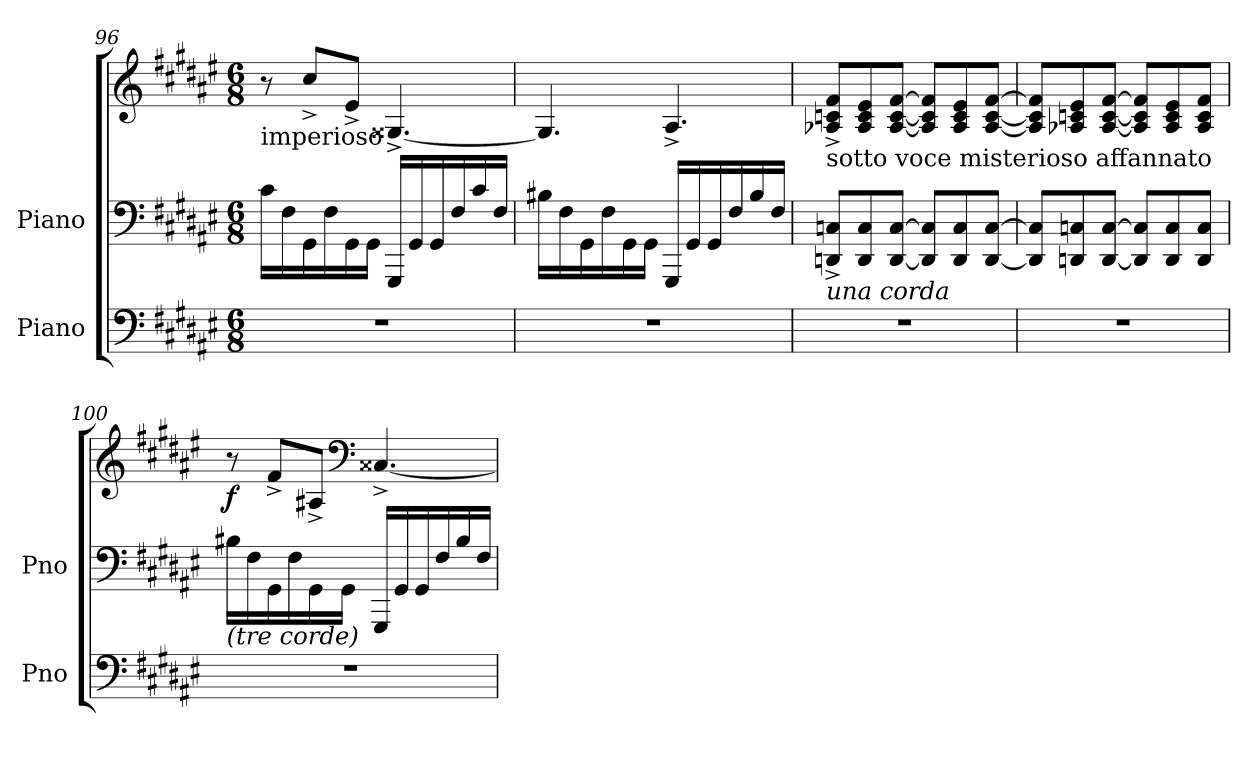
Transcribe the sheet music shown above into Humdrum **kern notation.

**kern	**kern	**kern	**dynam
*part2	*part1	*part1	*part1
*staff3	*staff2	*staff1	*staff1/2
*I"Piano	*I"Piano	*	*
*I'Pno	*I'Pno	*	*
*clefF4	*clefF4	*clefG2	*
*k[f#c#g#d#a#e#]	*k[f#c#g#d#a#e#]	*k[f#c#g#d#a#e#]	*
*M6/8	*M6/8	*M6/8	*
=96	=96	=96	=96
!	!	!LO:TX:b:t=imperioso	!
2.r	16c#\LL	8r	.
.	16F#\	.	.
.	16GG#\	8cc#^/L	.
.	16F#\	.	.
.	16GG#\	8e#^/J	.
.	16GG#\JJ	.	.
.	16GGG#i/LL	[4.G##X^/	.
.	16GG#/	.	.
.	16GG#/	.	.
.	16F#/	.	.
.	16c#/	.	.
.	16F#/JJ	.	.
=97	=97	=97	=97
2.r	16B#X\LL	4.G##/]	.
.	16F#\	.	.
.	16GG#\	.	.
.	16F#\	.	.
.	16GG#\	.	.
.	16GG#\JJ	.	.
.	16GGG#/LL	4.A#^/	.
.	16GG#/	.	.
.	16GG#/	.	.
.	16F#/	.	.
.	16B#/	.	.
.	16F#/JJ	.	.
!!LO:LB:g=z
=98	=98	=98	=98
!	!	!LO:TX:b:t=sotto voce misterioso affannato	!
!	!LO:TX:b:i:t=una corda	!	!
2.r	8DDn/^ 8Cn/^L	8A-X/^ 8cn/^ 8f#/^L	.
.	8DD/ 8C/	8A-/ 8c/ 8e#/	.
.	[8DD/ [8C/J	[8A-/ [8c/ [8f#/J	.
.	8DD/] 8C/]L	8A-/] 8c/] 8f#/]L	.
.	8DD/ 8C/	8A-/ 8c/ 8e#/	.
.	[8DD/ [8C/J	[8A-/ [8c/ [8f#/J	.
=99	=99	=99	=99
2.r	8DD/] 8C/]L	8A-/] 8c/] 8f#/]L	.
.	8DDn/ 8Cn/	8A-X/ 8cn/ 8e#/	.
.	[8DD/ [8C/J	[8A-/ [8c/ [8f#/J	.
.	8DD/] 8C/]L	8A-/] 8c/] 8f#/]L	.
.	8DD/ 8C/	8A-/ 8c/ 8e#/	.
.	8DD/ 8C/J	8A-/ 8c/ 8f#/J	.
=100	=100	=100	=100
!	!LO:TX:b:i:t=(tre corde)	!	!
!	!	!	!LO:DY:b
2.r	16B#X\LL	8r	f
.	16F#\	.	.
.	16GG#\	8f#^/L	.
.	16F#\	.	.
.	16GG#\	8A#X^/J	.
.	16GG#\JJ	.	.
*	*	*clefF4	*
.	16GGG#/LL	[4.C##X^/	.
.	16GG#/	.	.
.	16GG#/	.	.
.	16F#/	.	.
.	16B#/	.	.
.	16F#/JJ	.	.
=	=	=	=
*-	*-	*-	*-
